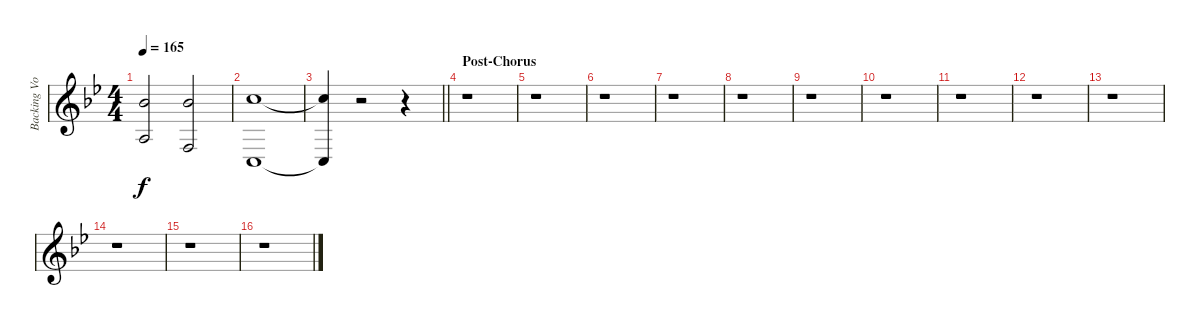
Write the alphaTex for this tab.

\track ("Backing Vocals" "Backing Vo") {instrument violin}
\staff {score}
\tuning (E4 B3 G3 D3 A2 E2) {hide}
\ts (4 4)
\tempo 165
\clef g2
\ks gminor
(11.2{t} 12.5{t}).2{dy f} (11.2 8.5).2 |
(13.2 3.5).1 |
\barLineRight lightlight
(13.2{t} 3.5{t}).4 r.2 r.4 |
\section ("" "Post-Chorus")
r.1 |
r.1 |
r.1 |
r.1 |
r.1 |
r.1 |
r.1 |
r.1 |
r.1 |
r.1 |
r.1 |
r.1 |
r.1
